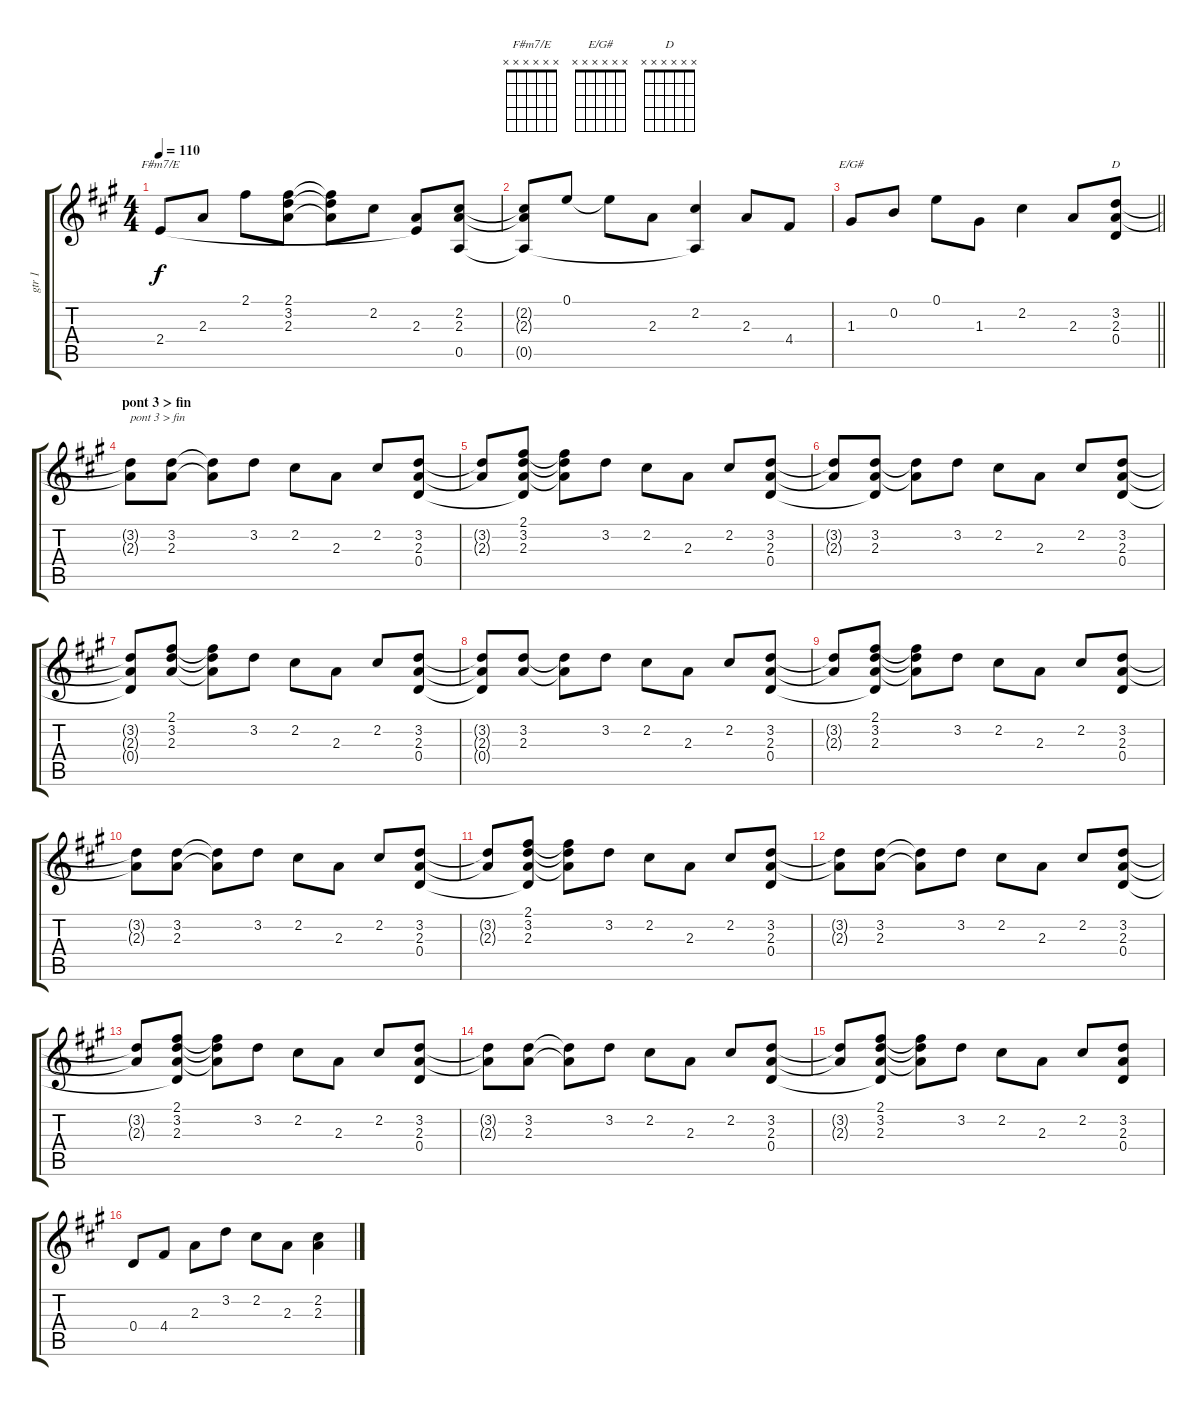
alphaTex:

\track ("gtr 1" "gtr 1") {instrument electricguitarclean}
\staff {score tabs}
\tuning (E4 B3 G3 D3 A2 E2) {hide}
\chord ("F#m7/E" x x x x x x)
\chord ("E/G#" x x x x x x)
\chord ("D" x x x x x x)
\ts (4 4)
\tempo 110
\clef g2
\ks a
2.4.8{ch "F#m7/E" dy f} 2.3.8 2.1.8 (2.1 3.2 2.3).8 (2.1{t} 3.2{t} 2.3{t}).8 2.2.8 (2.3 2.4{t}).8 (2.2 2.3 0.5).8 |
(2.2{t} 2.3{t} 0.5{t}).8 0.1.8 0.1{t}.8 2.3.8 (2.2 0.5{t}).4 2.3.8 4.4.8 |
\barLineRight lightlight
1.3.8{ch "E/G#"} 0.2.8 0.1.8 1.3.8 2.2.4 2.3.8 (3.2 2.3 0.4).8{ch "D"} |
\section ("" "pont 3 > fin")
(3.2{t} 2.3{t}).8{txt "pont 3 > fin"} (3.2 2.3).8 (3.2{t} 2.3{t}).8 3.2.8 2.2.8 2.3.8 2.2.8 (3.2 2.3 0.4).8 |
(3.2{t} 2.3{t}).8 (2.1 3.2 2.3 0.4{t}).8 (2.1{t} 3.2{t} 2.3{t}).8 3.2.8 2.2.8 2.3.8 2.2.8 (3.2 2.3 0.4).8 |
(3.2{t} 2.3{t}).8 (3.2 2.3 0.4{t}).8 (3.2{t} 2.3{t}).8 3.2.8 2.2.8 2.3.8 2.2.8 (3.2 2.3 0.4).8 |
(3.2{t} 2.3{t} 0.4{t}).8 (2.1 3.2 2.3).8 (2.1{t} 3.2{t} 2.3{t}).8 3.2.8 2.2.8 2.3.8 2.2.8 (3.2 2.3 0.4).8 |
(3.2{t} 2.3{t} 0.4{t}).8 (3.2 2.3).8 (3.2{t} 2.3{t}).8 3.2.8 2.2.8 2.3.8 2.2.8 (3.2 2.3 0.4).8 |
(3.2{t} 2.3{t}).8 (2.1 3.2 2.3 0.4{t}).8 (2.1{t} 3.2{t} 2.3{t}).8 3.2.8 2.2.8 2.3.8 2.2.8 (3.2 2.3 0.4).8 |
(3.2{t} 2.3{t}).8 (3.2 2.3).8 (3.2{t} 2.3{t}).8 3.2.8 2.2.8 2.3.8 2.2.8 (3.2 2.3 0.4).8 |
(3.2{t} 2.3{t}).8 (2.1 3.2 2.3 0.4{t}).8 (2.1{t} 3.2{t} 2.3{t}).8 3.2.8 2.2.8 2.3.8 2.2.8 (3.2 2.3 0.4).8 |
(3.2{t} 2.3{t}).8 (3.2 2.3).8 (3.2{t} 2.3{t}).8 3.2.8 2.2.8 2.3.8 2.2.8 (3.2 2.3 0.4).8 |
(3.2{t} 2.3{t}).8 (2.1 3.2 2.3 0.4{t}).8 (2.1{t} 3.2{t} 2.3{t}).8 3.2.8 2.2.8 2.3.8 2.2.8 (3.2 2.3 0.4).8 |
(3.2{t} 2.3{t}).8 (3.2 2.3).8 (3.2{t} 2.3{t}).8 3.2.8 2.2.8 2.3.8 2.2.8 (3.2 2.3 0.4).8 |
(3.2{t} 2.3{t}).8 (2.1 3.2 2.3 0.4{t}).8 (2.1{t} 3.2{t} 2.3{t}).8 3.2.8 2.2.8 2.3.8 2.2.8 (3.2 2.3 0.4).8 |
0.4.8 4.4.8 2.3.8 3.2.8 2.2.8 2.3.8 (2.2 2.3).4
